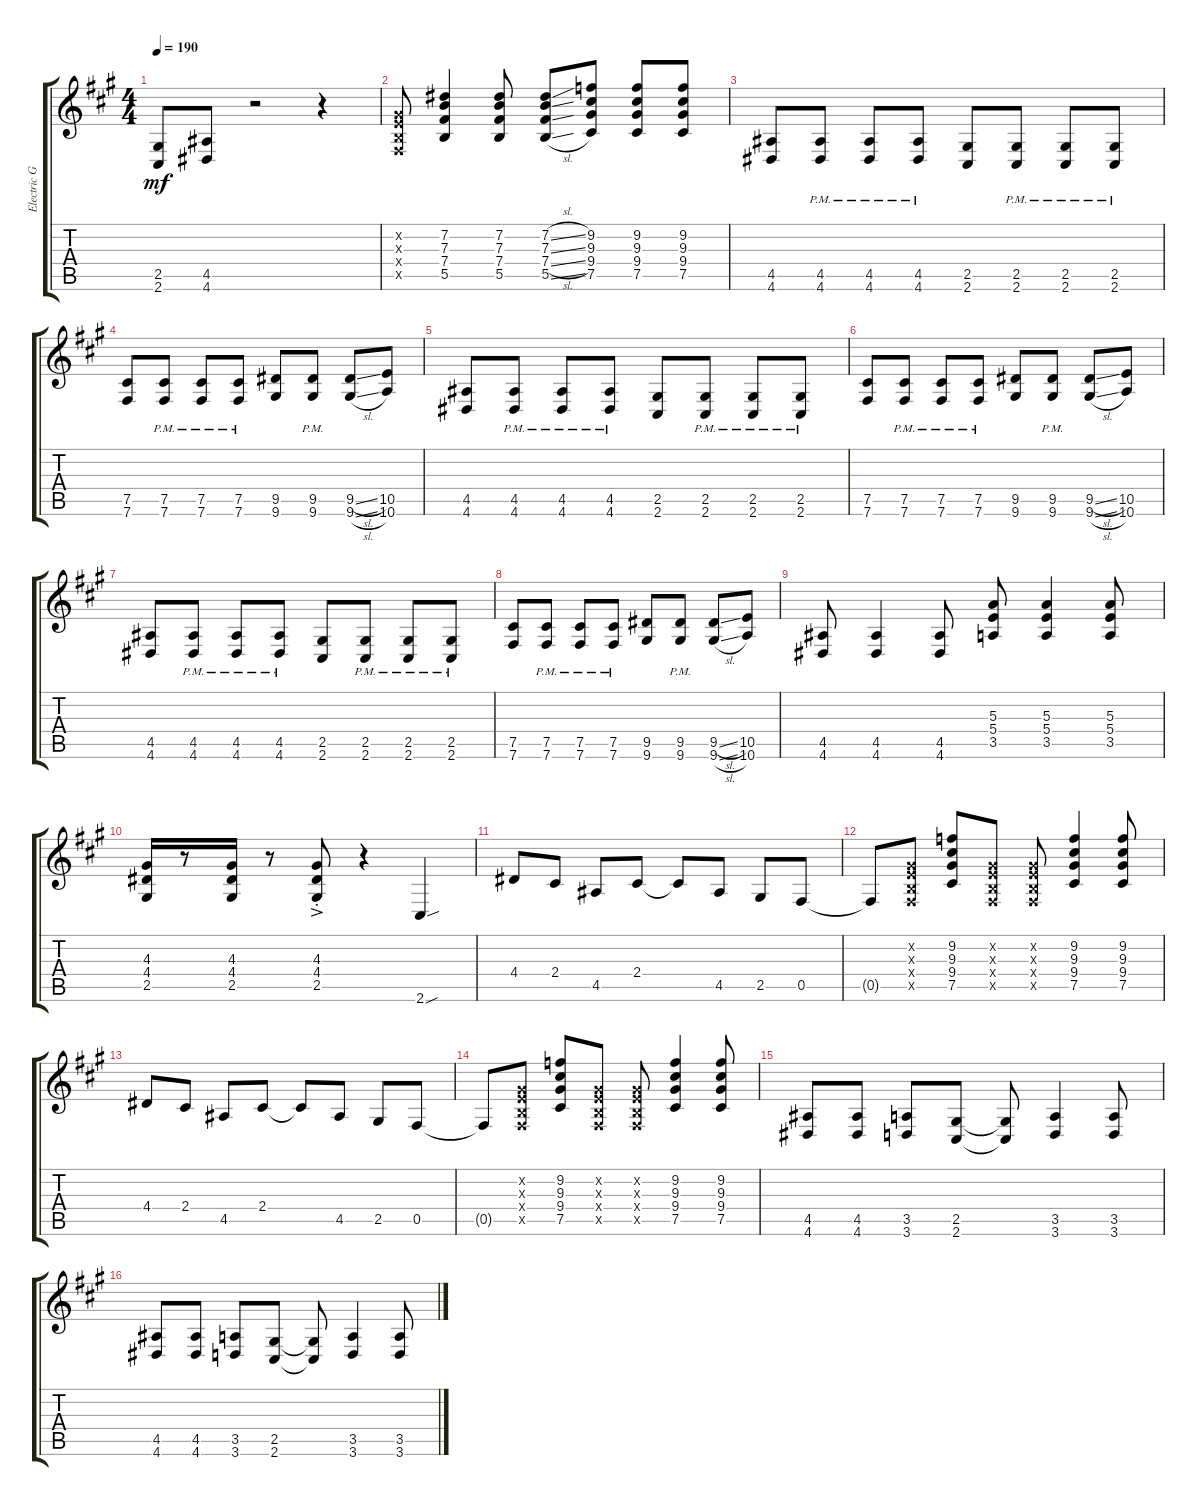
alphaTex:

\track ("Electric Guitar <葵>" "Electric G") {instrument distortionguitar}
\staff {score tabs}
\tuning (Db4 Ab3 E3 B2 Gb2 B1) {hide}
\ts (4 4)
\tempo 190
\clef g2
\ks a
(2.5 2.6).8{dy mf} (4.5 4.6).8 r.2 r.4 |
(0.2{x} 0.3{x} 0.4{x} 0.5{x}).8 (7.2 7.3 7.4 5.5).4 (7.2 7.3 7.4 5.5).8 (7.2{sl} 7.3{sl} 7.4{sl} 5.5{sl}).8 (9.2 9.3 9.4 7.5).8 (9.2 9.3 9.4 7.5).8 (9.2 9.3 9.4 7.5).8 |
\section ("" "")
(4.5 4.6).8 (4.5{pm} 4.6{pm}).8 (4.5{pm} 4.6{pm}).8 (4.5{pm} 4.6{pm}).8 (2.5 2.6).8 (2.5{pm} 2.6{pm}).8 (2.5{pm} 2.6{pm}).8 (2.5{pm} 2.6{pm}).8 |
(7.5 7.6).8 (7.5{pm} 7.6{pm}).8 (7.5{pm} 7.6{pm}).8 (7.5{pm} 7.6{pm}).8 (9.5 9.6).8 (9.5{pm} 9.6{pm}).8 (9.5{sl} 9.6{sl}).8 (10.5 10.6).8 |
(4.5 4.6).8 (4.5{pm} 4.6{pm}).8 (4.5{pm} 4.6{pm}).8 (4.5{pm} 4.6{pm}).8 (2.5 2.6).8 (2.5{pm} 2.6{pm}).8 (2.5{pm} 2.6{pm}).8 (2.5{pm} 2.6{pm}).8 |
(7.5 7.6).8 (7.5{pm} 7.6{pm}).8 (7.5{pm} 7.6{pm}).8 (7.5{pm} 7.6{pm}).8 (9.5 9.6).8 (9.5{pm} 9.6{pm}).8 (9.5{sl} 9.6{sl}).8 (10.5 10.6).8 |
(4.5 4.6).8 (4.5{pm} 4.6{pm}).8 (4.5{pm} 4.6{pm}).8 (4.5{pm} 4.6{pm}).8 (2.5 2.6).8 (2.5{pm} 2.6{pm}).8 (2.5{pm} 2.6{pm}).8 (2.5{pm} 2.6{pm}).8 |
(7.5 7.6).8 (7.5{pm} 7.6{pm}).8 (7.5{pm} 7.6{pm}).8 (7.5{pm} 7.6{pm}).8 (9.5 9.6).8 (9.5{pm} 9.6{pm}).8 (9.5{sl} 9.6{sl}).8 (10.5 10.6).8 |
(4.5 4.6).8 (4.5 4.6).4 (4.5 4.6).8 (5.3 5.4 3.5).8 (5.3 5.4 3.5).4 (5.3 5.4 3.5).8 |
(4.3 4.4 2.5).16 r.8 (4.3 4.4 2.5).16 r.8 (4.3{ac st} 4.4{ac st} 2.5{ac st}).8 r.4 2.6{sou}.4 |
\section ("" "")
4.4.8 2.4.8 4.5.8 2.4.8 2.4{t}.8 4.5.8 2.5.8 0.5.8 |
0.5{t}.8 (0.2{x} 0.3{x} 0.4{x} 0.5{x}).8 (9.2 9.3 9.4 7.5).8 (0.2{x} 0.3{x} 0.4{x} 0.5{x}).8 (0.2{x} 0.3{x} 0.4{x} 0.5{x}).8 (9.2 9.3 9.4 7.5).4 (9.2 9.3 9.4 7.5).8 |
4.4.8 2.4.8 4.5.8 2.4.8 2.4{t}.8 4.5.8 2.5.8 0.5.8 |
0.5{t}.8 (0.2{x} 0.3{x} 0.4{x} 0.5{x}).8 (9.2 9.3 9.4 7.5).8 (0.2{x} 0.3{x} 0.4{x} 0.5{x}).8 (0.2{x} 0.3{x} 0.4{x} 0.5{x}).8 (9.2 9.3 9.4 7.5).4 (9.2 9.3 9.4 7.5).8 |
\section ("" "")
(4.5 4.6).8 (4.5 4.6).8 (3.5 3.6).8 (2.5 2.6).8 (2.5{t} 2.6{t}).8 (3.5 3.6).4 (3.5 3.6).8 |
(4.5 4.6).8 (4.5 4.6).8 (3.5 3.6).8 (2.5 2.6).8 (2.5{t} 2.6{t}).8 (3.5 3.6).4 (3.5 3.6).8
